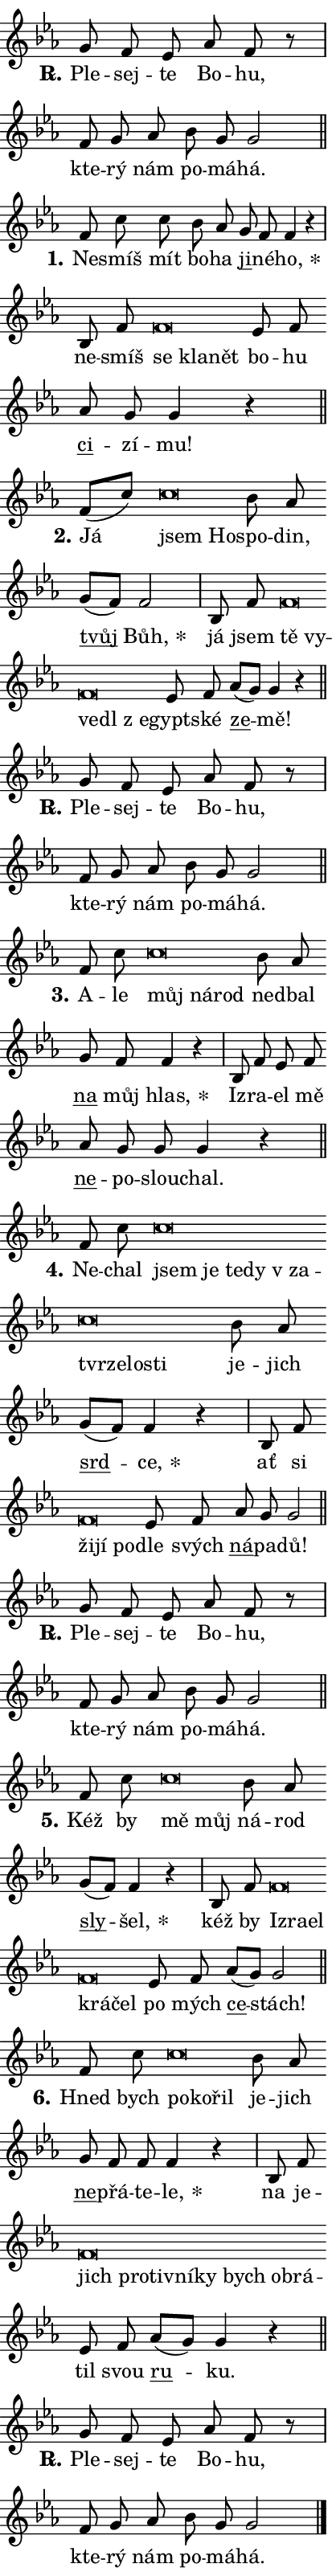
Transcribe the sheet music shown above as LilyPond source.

\version "2.24.0"
\header { tagline = "" }
\paper {
  indent = 0\cm
  top-margin = 0\cm
  right-margin = 0.13\cm % to fit lyric hyphens
  bottom-margin = 0\cm
  left-margin = 0\cm
  paper-width = 7\cm
  page-breaking = #ly:one-page-breaking
  system-system-spacing.basic-distance = #11
  score-system-spacing.basic-distance = #11
  ragged-last = ##f
}


%% Author: Thomas Morley
%% https://lists.gnu.org/archive/html/lilypond-user/2020-05/msg00002.html
#(define (line-position grob)
"Returns position of @var[grob} in current system:
   @code{'start}, if at first time-step
   @code{'end}, if at last time-step
   @code{'middle} otherwise
"
  (let* ((col (ly:item-get-column grob))
         (ln (ly:grob-object col 'left-neighbor))
         (rn (ly:grob-object col 'right-neighbor))
         (col-to-check-left (if (ly:grob? ln) ln col))
         (col-to-check-right (if (ly:grob? rn) rn col))
         (break-dir-left
           (and
             (ly:grob-property col-to-check-left 'non-musical #f)
             (ly:item-break-dir col-to-check-left)))
         (break-dir-right
           (and
             (ly:grob-property col-to-check-right 'non-musical #f)
             (ly:item-break-dir col-to-check-right))))
        (cond ((eqv? 1 break-dir-left) 'start)
              ((eqv? -1 break-dir-right) 'end)
              (else 'middle))))

#(define (tranparent-at-line-position vctor)
  (lambda (grob)
  "Relying on @code{line-position} select the relevant enry from @var{vctor}.
Used to determine transparency,"
    (case (line-position grob)
      ((end) (not (vector-ref vctor 0)))
      ((middle) (not (vector-ref vctor 1)))
      ((start) (not (vector-ref vctor 2))))))

noteHeadBreakVisibility =
#(define-music-function (break-visibility)(vector?)
"Makes @code{NoteHead}s transparent relying on @var{break-visibility}"
#{
  \override NoteHead.transparent =
    #(tranparent-at-line-position break-visibility)
#})

#(define delete-ledgers-for-transparent-note-heads
  (lambda (grob)
    "Reads whether a @code{NoteHead} is transparent.
If so this @code{NoteHead} is removed from @code{'note-heads} from
@var{grob}, which is supposed to be @code{LedgerLineSpanner}.
As a result ledgers are not printed for this @code{NoteHead}"
    (let* ((nhds-array (ly:grob-object grob 'note-heads))
           (nhds-list
             (if (ly:grob-array? nhds-array)
                 (ly:grob-array->list nhds-array)
                 '()))
           ;; Relies on the transparent-property being done before
           ;; Staff.LedgerLineSpanner.after-line-breaking is executed.
           ;; This is fragile ...
           (to-keep
             (remove
               (lambda (nhd)
                 (ly:grob-property nhd 'transparent #f))
               nhds-list)))
      ;; TODO find a better method to iterate over grob-arrays, similiar
      ;; to filter/remove etc for lists
      ;; For now rebuilt from scratch
      (set! (ly:grob-object grob 'note-heads)  '())
      (for-each
        (lambda (nhd)
          (ly:pointer-group-interface::add-grob grob 'note-heads nhd))
        to-keep))))

squashNotes = {
  \override NoteHead.X-extent = #'(-0.2 . 0.2)
  \override NoteHead.Y-extent = #'(-0.75 . 0)
  \override NoteHead.stencil =
    #(lambda (grob)
       (let ((pos (ly:grob-property grob 'staff-position)))
         (begin
           (if (< pos -7) (display "ERROR: Lower brevis then expected\n") (display ""))
           (if (<= pos -6) ly:text-interface::print ly:note-head::print))))
}
unSquashNotes = {
  \revert NoteHead.X-extent
  \revert NoteHead.Y-extent
  \revert NoteHead.stencil
}

hideNotes = \noteHeadBreakVisibility #begin-of-line-visible
unHideNotes = \noteHeadBreakVisibility #all-visible

% work-around for resetting accidentals
% https://lilypond.org/doc/v2.23/Documentation/notation/displaying-rhythms#unmetered-music
cadenzaMeasure = {
  \cadenzaOff
  \partial 1024 s1024
  \cadenzaOn
}

#(define-markup-command (accent layout props text) (markup?)
  "Underline accented syllable"
  (interpret-markup layout props
    #{\markup \override #'(offset . 4.3) \underline { #text }#}))

responsum = \markup \concat {
  "R" \hspace #-1.05 \path #0.1 #'((moveto 0 0.07) (lineto 0.9 0.8)) \hspace #0.05 "."
}

spaceSize = #0.6828661417322834 % exact space size for TeX Gyre Schola

\layout {
  \context {
    \Staff
    \remove "Time_signature_engraver"
    \override LedgerLineSpanner.after-line-breaking = #delete-ledgers-for-transparent-note-heads
  }
  \context {
    \Lyrics {
      \override LyricSpace.minimum-distance = \spaceSize
      \override LyricText.font-name = #"TeX Gyre Schola"
      \override LyricText.font-size = 1
      \override StanzaNumber.font-name = #"TeX Gyre Schola Bold"
      \override StanzaNumber.font-size = 1
    }
  }
  \context {
    \Score 
    \override NoteHead.text =
      #(lambda (grob) 
        (let ((pos (ly:grob-property grob 'staff-position)))
          #{\markup {
            \combine
              \halign #-0.55 \raise #(if (= pos -6) 0 0.5) \override #'(thickness . 2) \draw-line #'(3.2 . 0)
              \musicglyph "noteheads.sM1"
          }#}))
  }
}

% magnetic-lyrics.ily
%
%   written by
%     Jean Abou Samra <jean@abou-samra.fr>
%     Werner Lemberg <wl@gnu.org>
%
%   adapted by
%     Jiri Hon <jiri.hon@gmail.com>
%
% Version 2022-Apr-15

% https://www.mail-archive.com/lilypond-user@gnu.org/msg149350.html

#(define (Left_hyphen_pointer_engraver context)
   "Collect syllable-hyphen-syllable occurrences in lyrics and store
them in properties.  This engraver only looks to the left.  For
example, if the lyrics input is @code{foo -- bar}, it does the
following.

@itemize @bullet
@item
Set the @code{text} property of the @code{LyricHyphen} grob between
@q{foo} and @q{bar} to @code{foo}.

@item
Set the @code{left-hyphen} property of the @code{LyricText} grob with
text @q{foo} to the @code{LyricHyphen} grob between @q{foo} and
@q{bar}.
@end itemize

Use this auxiliary engraver in combination with the
@code{lyric-@/text::@/apply-@/magnetic-@/offset!} hook."
   (let ((hyphen #f)
         (text #f))
     (make-engraver
      (acknowledgers
       ((lyric-syllable-interface engraver grob source-engraver)
        (set! text grob)))
      (end-acknowledgers
       ((lyric-hyphen-interface engraver grob source-engraver)
        ;(when (not (grob::has-interface grob 'lyric-space-interface))
          (set! hyphen grob)));)
      ((stop-translation-timestep engraver)
       (when (and text hyphen)
         (ly:grob-set-object! text 'left-hyphen hyphen))
       (set! text #f)
       (set! hyphen #f)))))

#(define (lyric-text::apply-magnetic-offset! grob)
   "If the space between two syllables is less than the value in
property @code{LyricText@/.details@/.squash-threshold}, move the right
syllable to the left so that it gets concatenated with the left
syllable.

Use this function as a hook for
@code{LyricText@/.after-@/line-@/breaking} if the
@code{Left_@/hyphen_@/pointer_@/engraver} is active."
   (let ((hyphen (ly:grob-object grob 'left-hyphen #f)))
     (when hyphen
       (let ((left-text (ly:spanner-bound hyphen LEFT)))
         (when (grob::has-interface left-text 'lyric-syllable-interface)
           (let* ((common (ly:grob-common-refpoint grob left-text X))
                  (this-x-ext (ly:grob-extent grob common X))
                  (left-x-ext
                   (begin
                     ;; Trigger magnetism for left-text.
                     (ly:grob-property left-text 'after-line-breaking)
                     (ly:grob-extent left-text common X)))
                  ;; `delta` is the gap width between two syllables.
                  (delta (- (interval-start this-x-ext)
                            (interval-end left-x-ext)))
                  (details (ly:grob-property grob 'details))
                  (threshold (assoc-get 'squash-threshold details 0.2)))
             (when (< delta threshold)
               (let* (;; We have to manipulate the input text so that
                      ;; ligatures crossing syllable boundaries are not
                      ;; disabled.  For languages based on the Latin
                      ;; script this is essentially a beautification.
                      ;; However, for non-Western scripts it can be a
                      ;; necessity.
                      (lt (ly:grob-property left-text 'text))
                      (rt (ly:grob-property grob 'text))
                      (is-space (grob::has-interface hyphen 'lyric-space-interface))
                      (space (if is-space " " ""))
                      (extra-delta (if is-space spaceSize 0))
                      ;; Append new syllable.
                      (ltrt-space (if (and (string? lt) (string? rt))
                                (string-append lt space rt)
                                (make-concat-markup (list lt space rt))))
                      ;; Right-align `ltrt` to the right side.
                      (ltrt-space-markup (grob-interpret-markup
                               grob
                               (make-translate-markup
                                (cons (interval-length this-x-ext) 0)
                                (make-right-align-markup ltrt-space)))))
                 (begin
                   ;; Don't print `left-text`.
                   (ly:grob-set-property! left-text 'stencil #f)
                   ;; Set text and stencil (which holds all collected
                   ;; syllables so far) and shift it to the left.
                   (ly:grob-set-property! grob 'text ltrt-space)
                   (ly:grob-set-property! grob 'stencil ltrt-space-markup)
                   (ly:grob-translate-axis! grob (- (- delta extra-delta)) X))))))))))


#(define (lyric-hyphen::displace-bounds-first grob)
   ;; Make very sure this callback isn't triggered too early.
   (let ((left (ly:spanner-bound grob LEFT))
         (right (ly:spanner-bound grob RIGHT)))
     (ly:grob-property left 'after-line-breaking)
     (ly:grob-property right 'after-line-breaking)
     (ly:lyric-hyphen::print grob)))

squashThreshold = #0.4

\layout {
  \context {
    \Lyrics
    \consists #Left_hyphen_pointer_engraver
    \override LyricText.after-line-breaking =
      #lyric-text::apply-magnetic-offset!
    \override LyricHyphen.stencil = #lyric-hyphen::displace-bounds-first
    \override LyricText.details.squash-threshold = \squashThreshold
    \override LyricHyphen.minimum-distance = 0
    \override LyricHyphen.minimum-length = \squashThreshold
  }
}

squashText = \override LyricText.details.squash-threshold = 9999
unSquashText = \override LyricText.details.squash-threshold = \squashThreshold

leftText = \override LyricText.self-alignment-X = #LEFT
unLeftText = \revert LyricText.self-alignment-X

starOffset = #(lambda (grob) 
                (let ((x_offset (ly:self-alignment-interface::aligned-on-x-parent grob)))
                  (if (= x_offset 0) 0 (+ x_offset 1.2))))

star = #(define-music-function (syllable)(string?)
"Append star separator at the end of a syllable"
#{
  \once \override LyricText.X-offset = #starOffset
  \lyricmode { \markup {
    #syllable
    \override #'((font-name . "TeX Gyre Schola Bold")) \hspace #0.2 \lower #0.65 \larger "*"
  } }
#})

starAccent = #(define-music-function (syllable)(string?)
"Append star separator at the end of a syllable and make accent"
#{
  \once \override LyricText.X-offset = #starOffset
  \lyricmode { \markup {
    \accent #syllable
    \override #'((font-name . "TeX Gyre Schola Bold")) \hspace #0.2 \lower #0.65 \larger "*"
  } }
#})

breath = #(define-music-function (syllable)(string?)
"Append breathing indicator at the end of a syllable"
#{
  \lyricmode { \markup { #syllable "+" } }
#})

optionalBreath = #(define-music-function (syllable)(string?)
"Append optional breathing indicator at the end of a syllable"
#{
  \lyricmode { \markup { #syllable "(+)" } }
#})


\score {
    <<
        \new Voice = "melody" { \cadenzaOn \key es \major \relative { g'8 f es as f r \cadenzaMeasure \bar "|" f g as \bar "" bes g g2 \cadenzaMeasure \bar "||" \break } }
        \new Lyrics \lyricsto "melody" { \lyricmode { \set stanza = \responsum
Ple -- sej -- te Bo -- hu, kte -- rý nám po -- má -- há. } }
    >>
    \layout {}
}

\score {
    <<
        \new Voice = "melody" { \cadenzaOn \key es \major \relative { f'8 c' \bar "" c bes8 as \bar "" g f f4 r \cadenzaMeasure \bar "|" bes,8 f' \bar "" \squashNotes f\breve*1/16 \hideNotes \breve*1/16 \breve*1/16 \bar "" \unHideNotes \unSquashNotes es8 f \bar "" as g g4 r \cadenzaMeasure \bar "||" \break } }
        \new Lyrics \lyricsto "melody" { \lyricmode { \set stanza = "1."
Ne -- smíš mít bo -- ha \markup \accent ji -- né -- \star ho, ne -- smíš \leftText se \squashText kla -- nět \unLeftText \unSquashText bo -- hu \markup \accent ci -- zí -- mu! } }
    >>
    \layout {}
}

\score {
    <<
        \new Voice = "melody" { \cadenzaOn \key es \major \relative { f'8[( c')] \bar "" \squashNotes c\breve*1/16 \hideNotes \breve*1/16 \bar "" \unHideNotes \unSquashNotes bes8 as \bar "" g[( f)] f2 \cadenzaMeasure \bar "|" bes,8 f' \bar "" \squashNotes f\breve*1/16 \hideNotes \breve*1/16 \bar "" \breve*1/16 \bar "" \breve*1/16 \breve*1/16 \bar "" \unHideNotes \unSquashNotes es8 f \bar "" as[( g)] g4 r \cadenzaMeasure \bar "||" \break } }
        \new Lyrics \lyricsto "melody" { \lyricmode { \set stanza = "2."
Já \leftText jsem \squashText Ho -- \unLeftText \unSquashText spo -- din, \markup \accent tvůj \star Bůh, já jsem \leftText tě \squashText vy -- ve -- dl "z e" -- \unLeftText \unSquashText gypt -- ské \markup \accent ze -- mě! } }
    >>
    \layout {}
}

\score {
    <<
        \new Voice = "melody" { \cadenzaOn \key es \major \relative { g'8 f es as f r \cadenzaMeasure \bar "|" f g as \bar "" bes g g2 \cadenzaMeasure \bar "||" \break } }
        \new Lyrics \lyricsto "melody" { \lyricmode { \set stanza = \responsum
Ple -- sej -- te Bo -- hu, kte -- rý nám po -- má -- há. } }
    >>
    \layout {}
}

\score {
    <<
        \new Voice = "melody" { \cadenzaOn \key es \major \relative { f'8 c' \bar "" \squashNotes c\breve*1/16 \hideNotes \breve*1/16 \breve*1/16 \bar "" \unHideNotes \unSquashNotes bes8 as \bar "" g f f4 r \cadenzaMeasure \bar "|" bes,8 f'8 es8 f \bar "" as g g g4 r \cadenzaMeasure \bar "||" \break } }
        \new Lyrics \lyricsto "melody" { \lyricmode { \set stanza = "3."
A -- le \leftText můj \squashText ná -- rod \unLeftText \unSquashText ne -- dbal \markup \accent na můj \star hlas, Iz -- ra -- el mě \markup \accent ne -- po -- slou -- chal. } }
    >>
    \layout {}
}

\score {
    <<
        \new Voice = "melody" { \cadenzaOn \key es \major \relative { f'8 c' \bar "" \squashNotes c\breve*1/16 \hideNotes \breve*1/16 \bar "" \breve*1/16 \bar "" \breve*1/16 \bar "" \breve*1/16 \bar "" \breve*1/16 \bar "" \breve*1/16 \bar "" \breve*1/16 \breve*1/16 \bar "" \unHideNotes \unSquashNotes bes8 as \bar "" g[( f)] f4 r \cadenzaMeasure \bar "|" bes,8 f' \bar "" \squashNotes f\breve*1/16 \hideNotes \breve*1/16 \breve*1/16 \bar "" \unHideNotes \unSquashNotes es8 f \bar "" as g g2 \cadenzaMeasure \bar "||" \break } }
        \new Lyrics \lyricsto "melody" { \lyricmode { \set stanza = "4."
Ne -- chal \leftText jsem \squashText je te -- dy "v za" -- tvr -- ze -- lo -- sti \unLeftText \unSquashText je -- jich \markup \accent srd -- \star ce, ať si \leftText ži -- \squashText jí po -- \unLeftText \unSquashText dle svých \markup \accent ná -- pa -- dů! } }
    >>
    \layout {}
}

\score {
    <<
        \new Voice = "melody" { \cadenzaOn \key es \major \relative { g'8 f es as f r \cadenzaMeasure \bar "|" f g as \bar "" bes g g2 \cadenzaMeasure \bar "||" \break } }
        \new Lyrics \lyricsto "melody" { \lyricmode { \set stanza = \responsum
Ple -- sej -- te Bo -- hu, kte -- rý nám po -- má -- há. } }
    >>
    \layout {}
}

\score {
    <<
        \new Voice = "melody" { \cadenzaOn \key es \major \relative { f'8 c' \bar "" \squashNotes c\breve*1/16 \hideNotes \breve*1/16 \bar "" \unHideNotes \unSquashNotes bes8 as \bar "" g[( f)] f4 r \cadenzaMeasure \bar "|" bes,8 f' \bar "" \squashNotes f\breve*1/16 \hideNotes \breve*1/16 \bar "" \breve*1/16 \bar "" \breve*1/16 \breve*1/16 \bar "" \unHideNotes \unSquashNotes es8 f \bar "" as[( g)] g2 \cadenzaMeasure \bar "||" \break } }
        \new Lyrics \lyricsto "melody" { \lyricmode { \set stanza = "5."
Kéž by \leftText mě \squashText můj \unLeftText \unSquashText ná -- rod \markup \accent sly -- \star šel, kéž by \leftText Iz -- \squashText ra -- el krá -- čel \unLeftText \unSquashText po mých \markup \accent ce -- stách! } }
    >>
    \layout {}
}

\score {
    <<
        \new Voice = "melody" { \cadenzaOn \key es \major \relative { f'8 c' \bar "" \squashNotes c\breve*1/16 \hideNotes \breve*1/16 \breve*1/16 \bar "" \unHideNotes \unSquashNotes bes8 as \bar "" g f f f4 r \cadenzaMeasure \bar "|" bes,8 f' \bar "" \squashNotes f\breve*1/16 \hideNotes \breve*1/16 \bar "" \breve*1/16 \bar "" \breve*1/16 \bar "" \breve*1/16 \bar "" \breve*1/16 \bar "" \breve*1/16 \breve*1/16 \bar "" \unHideNotes \unSquashNotes es8 f \bar "" as[( g)] g4 r \cadenzaMeasure \bar "||" \break } }
        \new Lyrics \lyricsto "melody" { \lyricmode { \set stanza = "6."
Hned bych \leftText po -- \squashText ko -- řil \unLeftText \unSquashText je -- jich \markup \accent ne -- přá -- te -- \star le, na je -- \leftText jich \squashText pro -- tiv -- ní -- ky bych ob -- rá -- \unLeftText \unSquashText til svou \markup \accent ru -- ku. } }
    >>
    \layout {}
}

\score {
    <<
        \new Voice = "melody" { \cadenzaOn \key es \major \relative { g'8 f es as f r \cadenzaMeasure \bar "|" f g as \bar "" bes g g2 \cadenzaMeasure \bar "||" \break } \bar "|." }
        \new Lyrics \lyricsto "melody" { \lyricmode { \set stanza = \responsum
Ple -- sej -- te Bo -- hu, kte -- rý nám po -- má -- há. } }
    >>
    \layout {}
}
